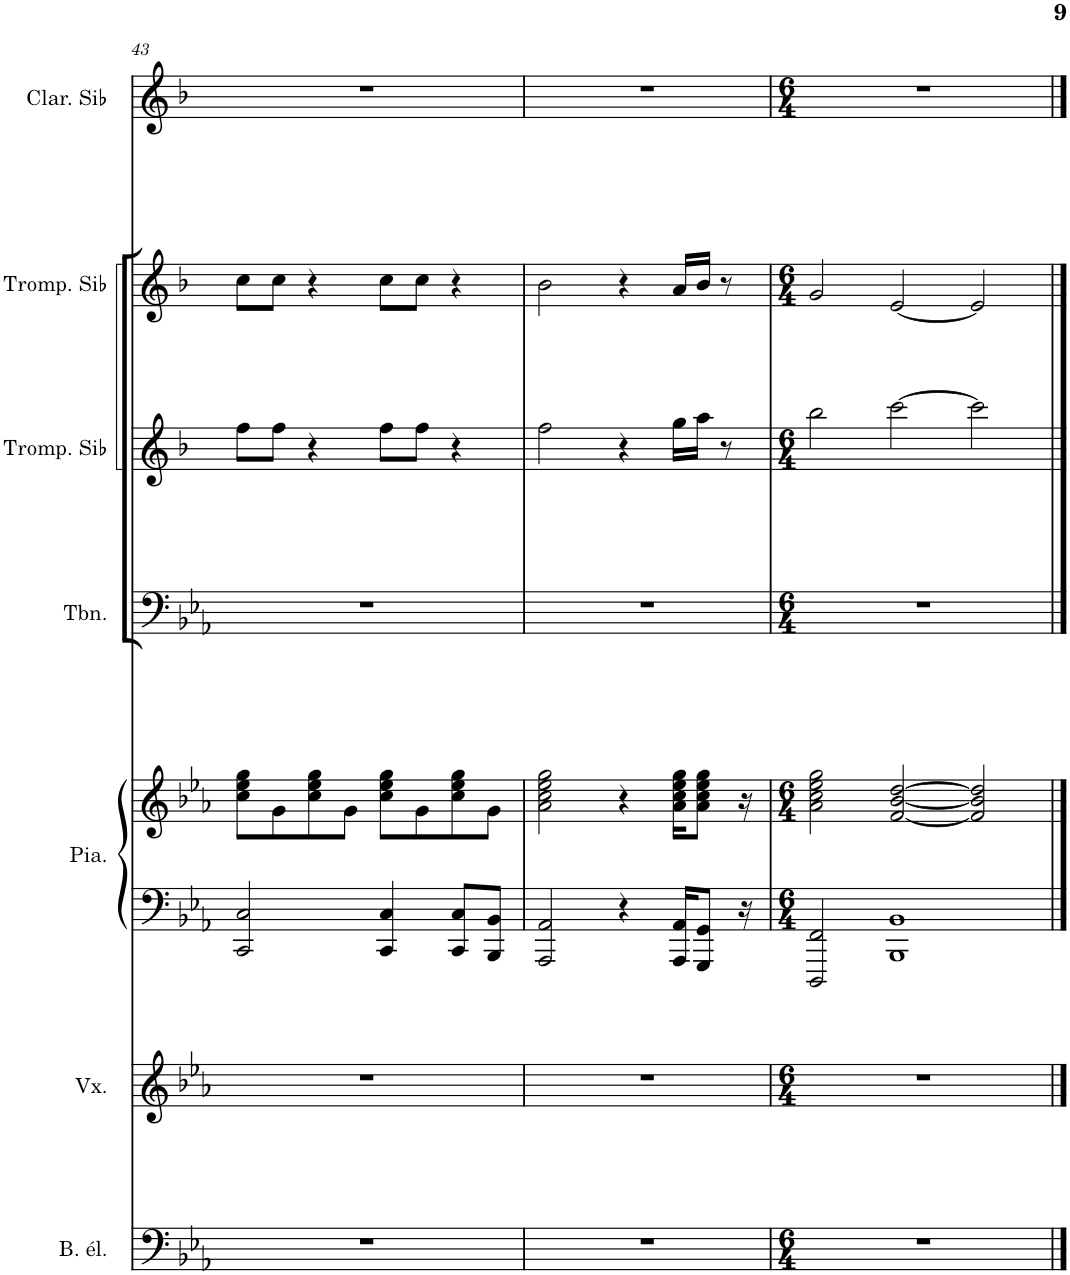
**kern	**kern	**kern	**kern	**kern	**kern	**kern	**kern
*part7	*part6	*part5	*part5	*part4	*part3	*part2	*part1
*staff8	*staff7	*staff6	*staff5	*staff4	*staff3	*staff2	*staff1
*I"Basse électrique	*I"Voix	*I"Piano	*	*I"Trombone	*I"Trompette en Sib	*I"Trompette en Sib	*I"Clarinette en Sib
*I'B. él.	*I'Vx.	*I'Pia.	*	*I'Tbn.	*I'Tromp. Sib	*I'Tromp. Sib	*I'Clar. Sib
!!LO:PB:g=z
*clefF4	*clefG2	*clefF4	*clefG2	*clefF4	*clefG2	*clefG2	*clefG2
*Trd7c12	*	*	*	*	*Trd1c2	*Trd1c2	*Trd1c2
*k[b-e-a-]	*k[b-e-a-]	*k[b-e-a-]	*k[b-e-a-]	*k[b-e-a-]	*k[b-]	*k[b-]	*k[b-]
*M4/4	*M4/4	*M4/4	*M4/4	*M4/4	*M4/4	*M4/4	*M4/4
=43	=43	=43	=43	=43	=43	=43	=43
1r	1r	2CC/ 2C/	8cc\ 8ee-\ 8gg\L	1r	8ff\L	8cc\L	1r
.	.	.	8g\	.	8ff\J	8cc\J	.
.	.	.	8cc\ 8ee-\ 8gg\	.	4r	4r	.
.	.	.	8g\J	.	.	.	.
.	.	4CC/ 4C/	8cc\ 8ee-\ 8gg\L	.	8ff\L	8cc\L	.
.	.	.	8g\	.	8ff\J	8cc\J	.
.	.	8CC/ 8C/L	8cc\ 8ee-\ 8gg\	.	4r	4r	.
.	.	8BBB-/ 8BB-/J	8g\J	.	.	.	.
=44	=44	=44	=44	=44	=44	=44	=44
1r	1r	2AAA-/ 2AA-/	2a-\ 2cc\ 2ee-\ 2gg\	1r	2ff\	2b-\	1r
.	.	4r	4r	.	4r	4r	.
.	.	16AAA-/ 16AA-/KL	16a-\ 16cc\ 16ee-\ 16gg\KL	.	16gg\LL	16a/LL	.
.	.	8GGG/ 8GG/J	8a-\ 8cc\ 8ee-\ 8gg\J	.	16aa\JJ	16b-/JJ	.
.	.	.	.	.	8r	8r	.
.	.	16r	16r	.	.	.	.
=45	=45	=45	=45	=45	=45	=45	=45
*M6/4	*M6/4	*M6/4	*M6/4	*M6/4	*M6/4	*M6/4	*M6/4
1.r	1.r	2DDD/ 2FF/	2a-\ 2cc\ 2ee-\ 2gg\	1.r	2bb-\	2g/	1.r
.	.	1BBB- 1BB-	[2f/ [2b-/ [2dd/	.	[2ccc\	[2e/	.
.	.	.	2f/] 2b-/] 2dd/]	.	2ccc\]	2e/]	.
==	==	==	==	==	==	==	==
*-	*-	*-	*-	*-	*-	*-	*-
